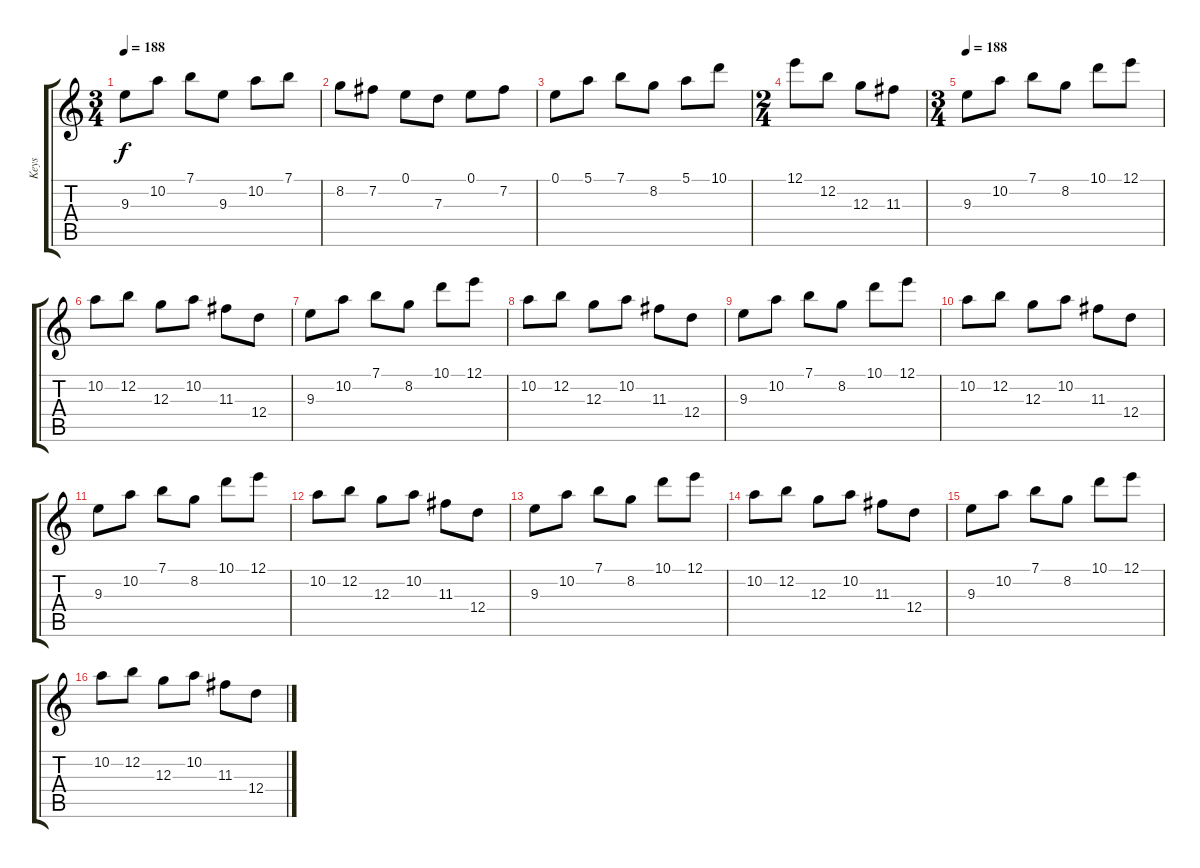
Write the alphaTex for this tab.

\track ("Keys" "Keys") {instrument acousticguitarnylon}
\staff {score tabs}
\tuning (E4 B3 G3 D3 A2 E2) {hide}
\ts (3 4)
\tempo 188
\clef g2
\ks c
9.3.8{dy f} 10.2.8 7.1.8 9.3.8 10.2.8 7.1.8 |
8.2.8 7.2.8 0.1.8 7.3.8 0.1.8 7.2.8 |
0.1.8 5.1.8 7.1.8 8.2.8 5.1.8 10.1.8 |
\ts (2 4)
12.1.8 12.2.8 12.3.8 11.3.8 |
\ts (3 4)
\tempo 188
9.3.8{volume 11 instrument electricpiano2} 10.2.8 7.1.8 8.2.8 10.1.8 12.1.8 |
10.2.8 12.2.8 12.3.8 10.2.8 11.3.8 12.4.8 |
9.3.8 10.2.8 7.1.8 8.2.8 10.1.8 12.1.8 |
10.2.8 12.2.8 12.3.8 10.2.8 11.3.8 12.4.8 |
9.3.8 10.2.8 7.1.8 8.2.8 10.1.8 12.1.8 |
10.2.8 12.2.8 12.3.8 10.2.8 11.3.8 12.4.8 |
9.3.8 10.2.8 7.1.8 8.2.8 10.1.8 12.1.8 |
10.2.8 12.2.8 12.3.8 10.2.8 11.3.8 12.4.8 |
9.3.8 10.2.8 7.1.8 8.2.8 10.1.8 12.1.8 |
10.2.8 12.2.8 12.3.8 10.2.8 11.3.8 12.4.8 |
9.3.8 10.2.8 7.1.8 8.2.8 10.1.8 12.1.8 |
10.2.8 12.2.8 12.3.8 10.2.8 11.3.8 12.4.8
